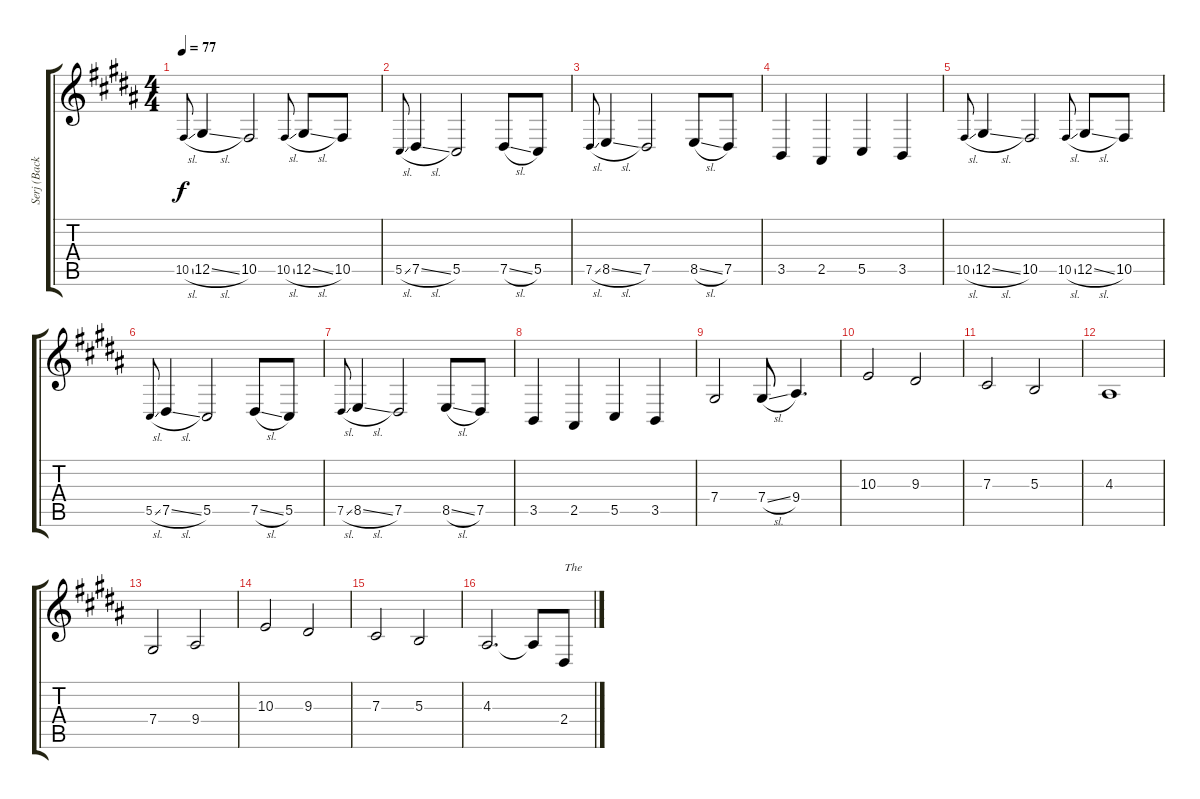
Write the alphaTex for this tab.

\track ("Serj (Background Voice)" "Serj (Back") {instrument synthvoice}
\staff {score tabs}
\tuning (Eb4 Bb3 Gb3 Db3 Ab2 Db2) {hide}
\ts (4 4)
\tempo 77
\clef g2
\ks g#minor
10.5{sl}.8{gr onbeat dy f} 12.5{sl}.4 10.5.2 10.5{sl}.8{gr onbeat} 12.5{sl}.8 10.5.8 |
5.5{sl}.8{gr onbeat} 7.5{sl}.4 5.5.2 7.5{sl}.8 5.5.8 |
7.5{sl}.8{gr onbeat} 8.5{sl}.4 7.5.2 8.5{sl}.8 7.5.8 |
3.5.4 2.5.4 5.5.4 3.5.4 |
10.5{sl}.8{gr onbeat} 12.5{sl}.4 10.5.2 10.5{sl}.8{gr onbeat} 12.5{sl}.8 10.5.8 |
5.5{sl}.8{gr onbeat} 7.5{sl}.4 5.5.2 7.5{sl}.8 5.5.8 |
7.5{sl}.8{gr onbeat} 8.5{sl}.4 7.5.2 8.5{sl}.8 7.5.8 |
3.5.4 2.5.4 5.5.4 3.5.4 |
7.4.2 7.4{sl}.8 9.4.4{d} |
10.3.2 9.3.2 |
7.3.2 5.3.2 |
4.3.1 |
7.4.2 9.4.2 |
10.3.2 9.3.2 |
7.3.2 5.3.2 |
4.3.2{d} 4.3{t}.8 2.4.8{txt "The"}
